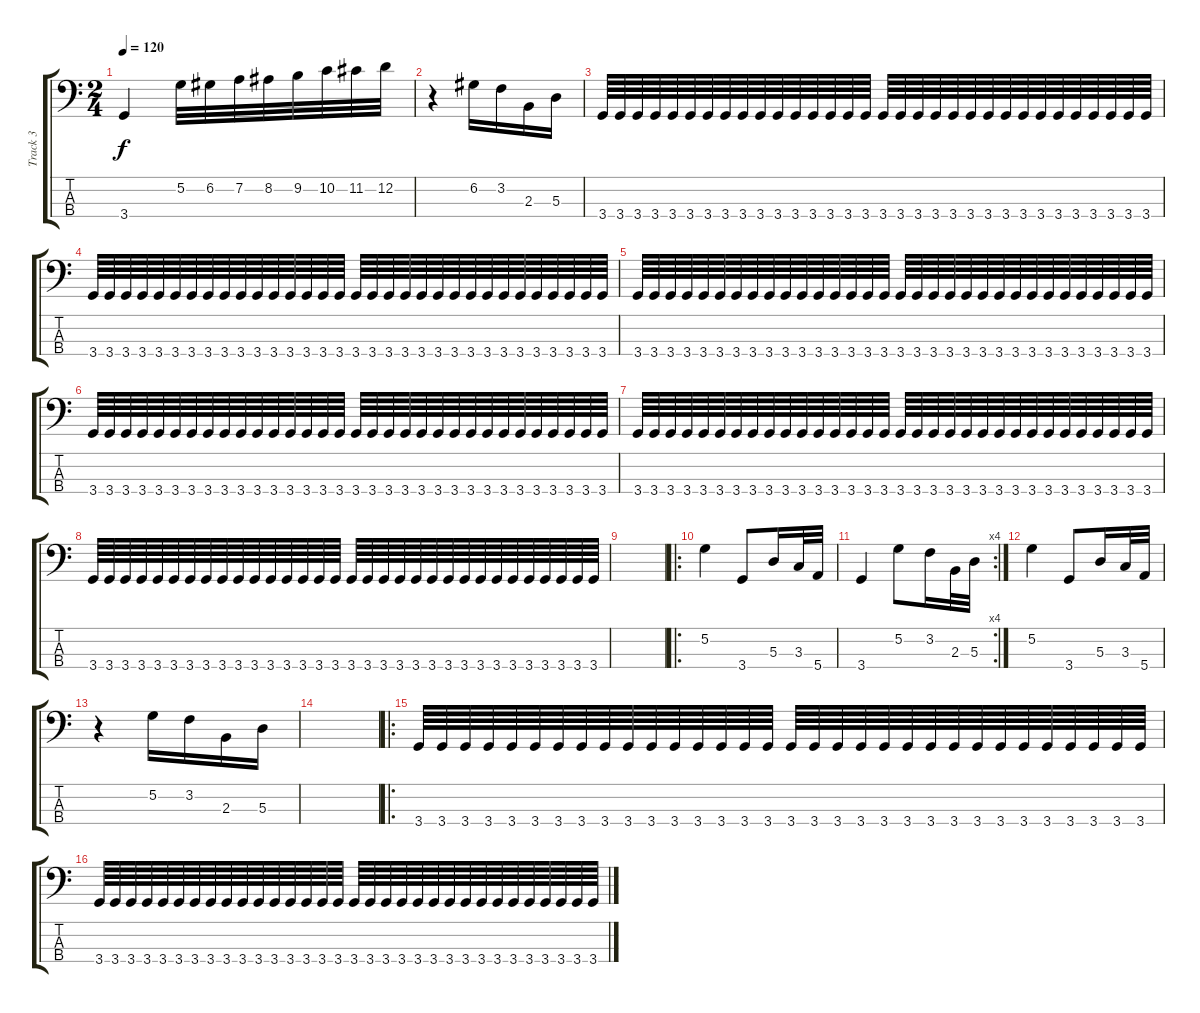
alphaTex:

\track ("Track 3" "Track 3") {instrument synthbass1}
\staff {score tabs}
\tuning (G2 D2 A1 E1) {hide}
\ts (2 4)
\tempo 120
\clef f4
\ks c
3.4.4{dy f} 5.2.32 6.2.32 7.2.32 8.2.32 9.2.32 10.2.32 11.2.32 12.2.32 |
r.4 6.2.16 3.2.16 2.3.16 5.3.16 |
3.4.64 3.4.64 3.4.64 3.4.64 3.4.64 3.4.64 3.4.64 3.4.64 3.4.64 3.4.64 3.4.64 3.4.64 3.4.64 3.4.64 3.4.64 3.4.64 3.4.64 3.4.64 3.4.64 3.4.64 3.4.64 3.4.64 3.4.64 3.4.64 3.4.64 3.4.64 3.4.64 3.4.64 3.4.64 3.4.64 3.4.64 3.4.64 |
3.4.64 3.4.64 3.4.64 3.4.64 3.4.64 3.4.64 3.4.64 3.4.64 3.4.64 3.4.64 3.4.64 3.4.64 3.4.64 3.4.64 3.4.64 3.4.64 3.4.64 3.4.64 3.4.64 3.4.64 3.4.64 3.4.64 3.4.64 3.4.64 3.4.64 3.4.64 3.4.64 3.4.64 3.4.64 3.4.64 3.4.64 3.4.64 |
3.4.64 3.4.64 3.4.64 3.4.64 3.4.64 3.4.64 3.4.64 3.4.64 3.4.64 3.4.64 3.4.64 3.4.64 3.4.64 3.4.64 3.4.64 3.4.64 3.4.64 3.4.64 3.4.64 3.4.64 3.4.64 3.4.64 3.4.64 3.4.64 3.4.64 3.4.64 3.4.64 3.4.64 3.4.64 3.4.64 3.4.64 3.4.64 |
3.4.64 3.4.64 3.4.64 3.4.64 3.4.64 3.4.64 3.4.64 3.4.64 3.4.64 3.4.64 3.4.64 3.4.64 3.4.64 3.4.64 3.4.64 3.4.64 3.4.64 3.4.64 3.4.64 3.4.64 3.4.64 3.4.64 3.4.64 3.4.64 3.4.64 3.4.64 3.4.64 3.4.64 3.4.64 3.4.64 3.4.64 3.4.64 |
3.4.64 3.4.64 3.4.64 3.4.64 3.4.64 3.4.64 3.4.64 3.4.64 3.4.64 3.4.64 3.4.64 3.4.64 3.4.64 3.4.64 3.4.64 3.4.64 3.4.64 3.4.64 3.4.64 3.4.64 3.4.64 3.4.64 3.4.64 3.4.64 3.4.64 3.4.64 3.4.64 3.4.64 3.4.64 3.4.64 3.4.64 3.4.64 |
3.4.64 3.4.64 3.4.64 3.4.64 3.4.64 3.4.64 3.4.64 3.4.64 3.4.64 3.4.64 3.4.64 3.4.64 3.4.64 3.4.64 3.4.64 3.4.64 3.4.64 3.4.64 3.4.64 3.4.64 3.4.64 3.4.64 3.4.64 3.4.64 3.4.64 3.4.64 3.4.64 3.4.64 3.4.64 3.4.64 3.4.64 3.4.64 |
|
\ro
5.2.4 3.4.8 5.3.16 3.3.32 5.4.32 |
\rc 4
3.4.4 5.2.8 3.2.16 2.3.32 5.3.32 |
5.2.4 3.4.8 5.3.16 3.3.32 5.4.32 |
r.4 5.2.16 3.2.16 2.3.16 5.3.16 |
|
\ro
3.4.64 3.4.64 3.4.64 3.4.64 3.4.64 3.4.64 3.4.64 3.4.64 3.4.64 3.4.64 3.4.64 3.4.64 3.4.64 3.4.64 3.4.64 3.4.64 3.4.64 3.4.64 3.4.64 3.4.64 3.4.64 3.4.64 3.4.64 3.4.64 3.4.64 3.4.64 3.4.64 3.4.64 3.4.64 3.4.64 3.4.64 3.4.64 |
3.4.64 3.4.64 3.4.64 3.4.64 3.4.64 3.4.64 3.4.64 3.4.64 3.4.64 3.4.64 3.4.64 3.4.64 3.4.64 3.4.64 3.4.64 3.4.64 3.4.64 3.4.64 3.4.64 3.4.64 3.4.64 3.4.64 3.4.64 3.4.64 3.4.64 3.4.64 3.4.64 3.4.64 3.4.64 3.4.64 3.4.64 3.4.64
